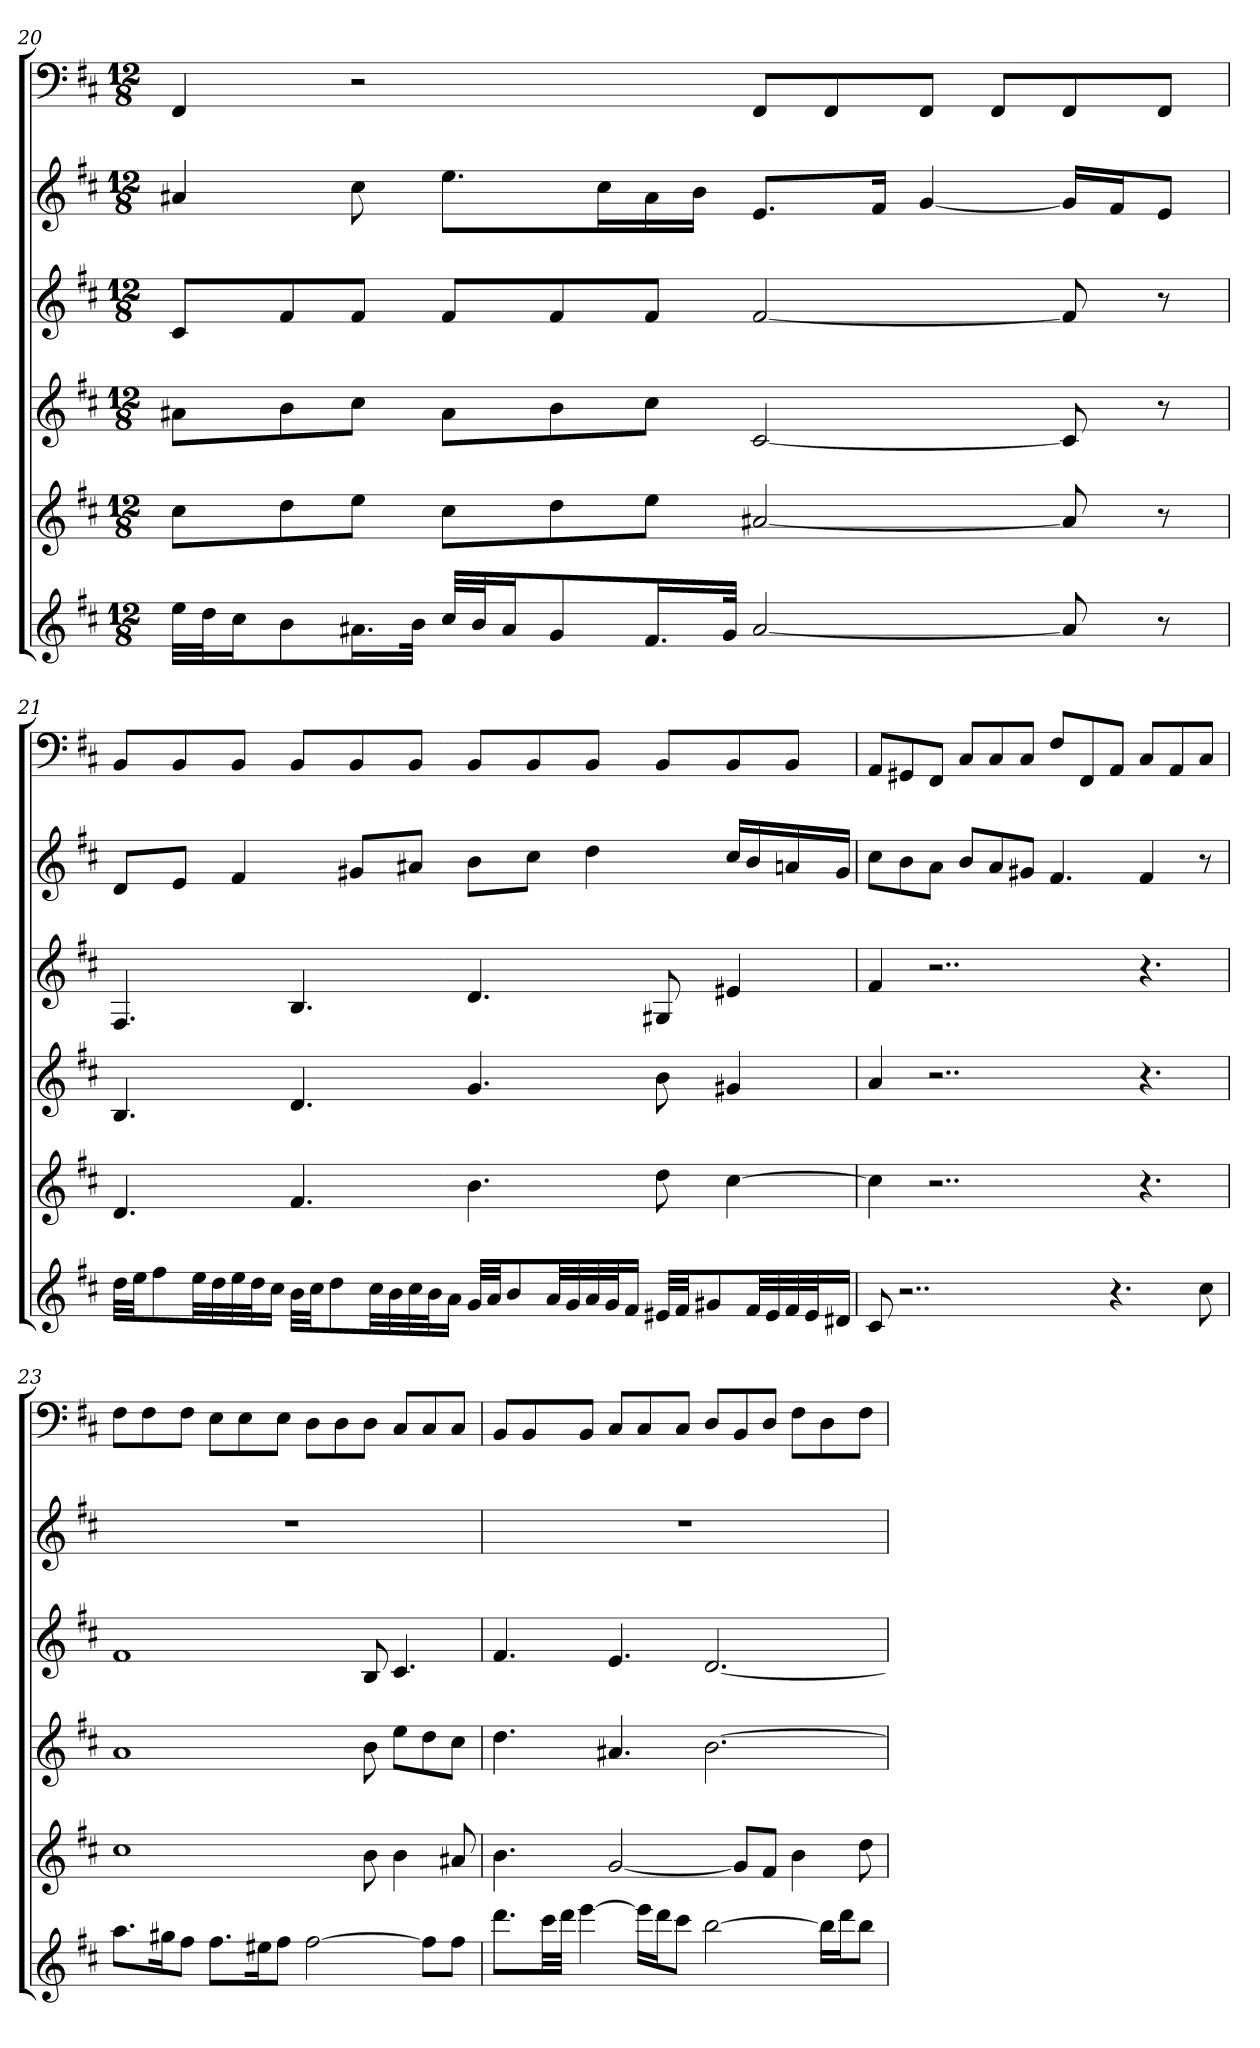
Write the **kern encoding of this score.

**kern	**kern	**kern	**kern	**kern	**kern
*part6	*part5	*part4	*part3	*part2	*part1
*staff6	*staff5	*staff4	*staff3	*staff2	*staff1
*k[f#c#]	*k[f#c#]	*k[f#c#]	*k[f#c#]	*k[f#c#]	*k[f#c#]
*b:	*b:	*b:	*b:	*b:	*b:
*M12/8	*M12/8	*M12/8	*M12/8	*M12/8	*M12/8
=20	=20	=20	=20	=20	=20
32eeLLL	8cc#L	8a#XL	8c#L	4a#X	4FF#
32ddJ	.	.	.	.	.
16cc#J	.	.	.	.	.
8b	8dd	8b	8f#	.	.
16.a#XL	8eeJ	8cc#J	8f#J	8cc#	2r
32bJJk	.	.	.	.	.
32cc#LLL	8cc#L	8a#L	8f#L	8.eeL	.
32bJ	.	.	.	.	.
16a#J	.	.	.	.	.
8g	8dd	8b	8f#	.	.
.	.	.	.	16cc#L	.
16.f#L	8eeJ	8cc#J	8f#J	16a#	.
.	.	.	.	16bJJ	.
32gJJk	.	.	.	.	.
[2a#	[2a#X	[2c#	[2f#	8.eL	8FF#L
.	.	.	.	.	8FF#
.	.	.	.	16f#Jk	.
.	.	.	.	[4g	8FF#J
.	.	.	.	.	8FF#L
8a#]	8a#]	8c#]	8f#]	16gLL]	8FF#
.	.	.	.	16f#J	.
8r	8r	8r	8r	8eJ	8FF#J
=21	=21	=21	=21	=21	=21
32ddLLL	4.d	4.B	4.F#	8dL	8BBL
32eeJJ	.	.	.	.	.
8ff#	.	.	.	.	.
.	.	.	.	8eJ	8BB
32eeLL	.	.	.	.	.
32dd	.	.	.	.	.
32ee	.	.	.	4f#	8BBJ
32ddJ	.	.	.	.	.
16cc#JJ	.	.	.	.	.
32bLLL	4.f#	4.d	4.B	.	8BBL
32cc#JJ	.	.	.	.	.
8dd	.	.	.	.	.
.	.	.	.	8g#XL	8BB
32cc#LL	.	.	.	.	.
32b	.	.	.	.	.
32cc#	.	.	.	8a#XJ	8BBJ
32bJ	.	.	.	.	.
16aJJ	.	.	.	.	.
32gLLL	4.b	4.g	4.d	8bL	8BBL
32aJJ	.	.	.	.	.
8b	.	.	.	.	.
.	.	.	.	8cc#J	8BB
32aLL	.	.	.	.	.
32g	.	.	.	.	.
32a	.	.	.	4dd	8BBJ
32gJ	.	.	.	.	.
16f#JJ	.	.	.	.	.
32e#XLLL	8dd	8b	8G#X	.	8BBL
32f#JJ	.	.	.	.	.
8g#X	.	.	.	.	.
.	[4cc#	4g#X	4e#X	16cc#LL	8BB
32f#LL	.	.	.	16b	.
32e#	.	.	.	.	.
32f#	.	.	.	16an	8BBJ
32e#J	.	.	.	.	.
16d#XJJ	.	.	.	16g#JJ	.
=22	=22	=22	=22	=22	=22
8c#	4cc#]	4a	4f#	8cc#L	8AAL
2..r	.	.	.	8b	8GG#X
.	2..r	2..r	2..r	8aJ	8FF#J
.	.	.	.	8bL	8C#L
.	.	.	.	8a	8C#
.	.	.	.	8g#XJ	8C#J
.	.	.	.	4.f#	8F#L
.	.	.	.	.	8FF#
4.r	.	.	.	.	8AAJ
.	4.r	4.r	4.r	4f#	8C#L
.	.	.	.	.	8AA
8cc#	.	.	.	8r	8C#J
=23	=23	=23	=23	=23	=23
8.aaL	1cc#	1a	1f#	1.r	8F#L
.	.	.	.	.	8F#
16gg#XK	.	.	.	.	.
8ff#J	.	.	.	.	8F#J
8.ff#L	.	.	.	.	8EL
.	.	.	.	.	8E
16ee#XK	.	.	.	.	.
8ff#J	.	.	.	.	8EJ
[2ff#	.	.	.	.	8DL
.	.	.	.	.	8D
.	8b	8b	8B	.	8DJ
.	4b	8eeL	4.c#	.	8C#L
8ff#L]	.	8dd	.	.	8C#
8ff#J	8a#X	8cc#J	.	.	8C#J
=24	=24	=24	=24	=24	=24
8.dddL	4.b	4.dd	4.f#	1.r	8BBL
.	.	.	.	.	8BB
32ccc#LL	.	.	.	.	.
32dddJJJ	.	.	.	.	.
[4eee	.	.	.	.	8BBJ
.	[2g	4.a#X	4.e	.	8C#L
16eeeLL]	.	.	.	.	8C#
16dddJ	.	.	.	.	.
8ccc#J	.	.	.	.	8C#J
[2bb	.	[2.b	[2.d	.	8DL
.	8gL]	.	.	.	8BB
.	8f#J	.	.	.	8DJ
.	4b	.	.	.	8F#L
16bbLL]	.	.	.	.	8D
16dddJ	.	.	.	.	.
8bbJ	8dd	.	.	.	8F#J
=	=	=	=	=	=
*-	*-	*-	*-	*-	*-
